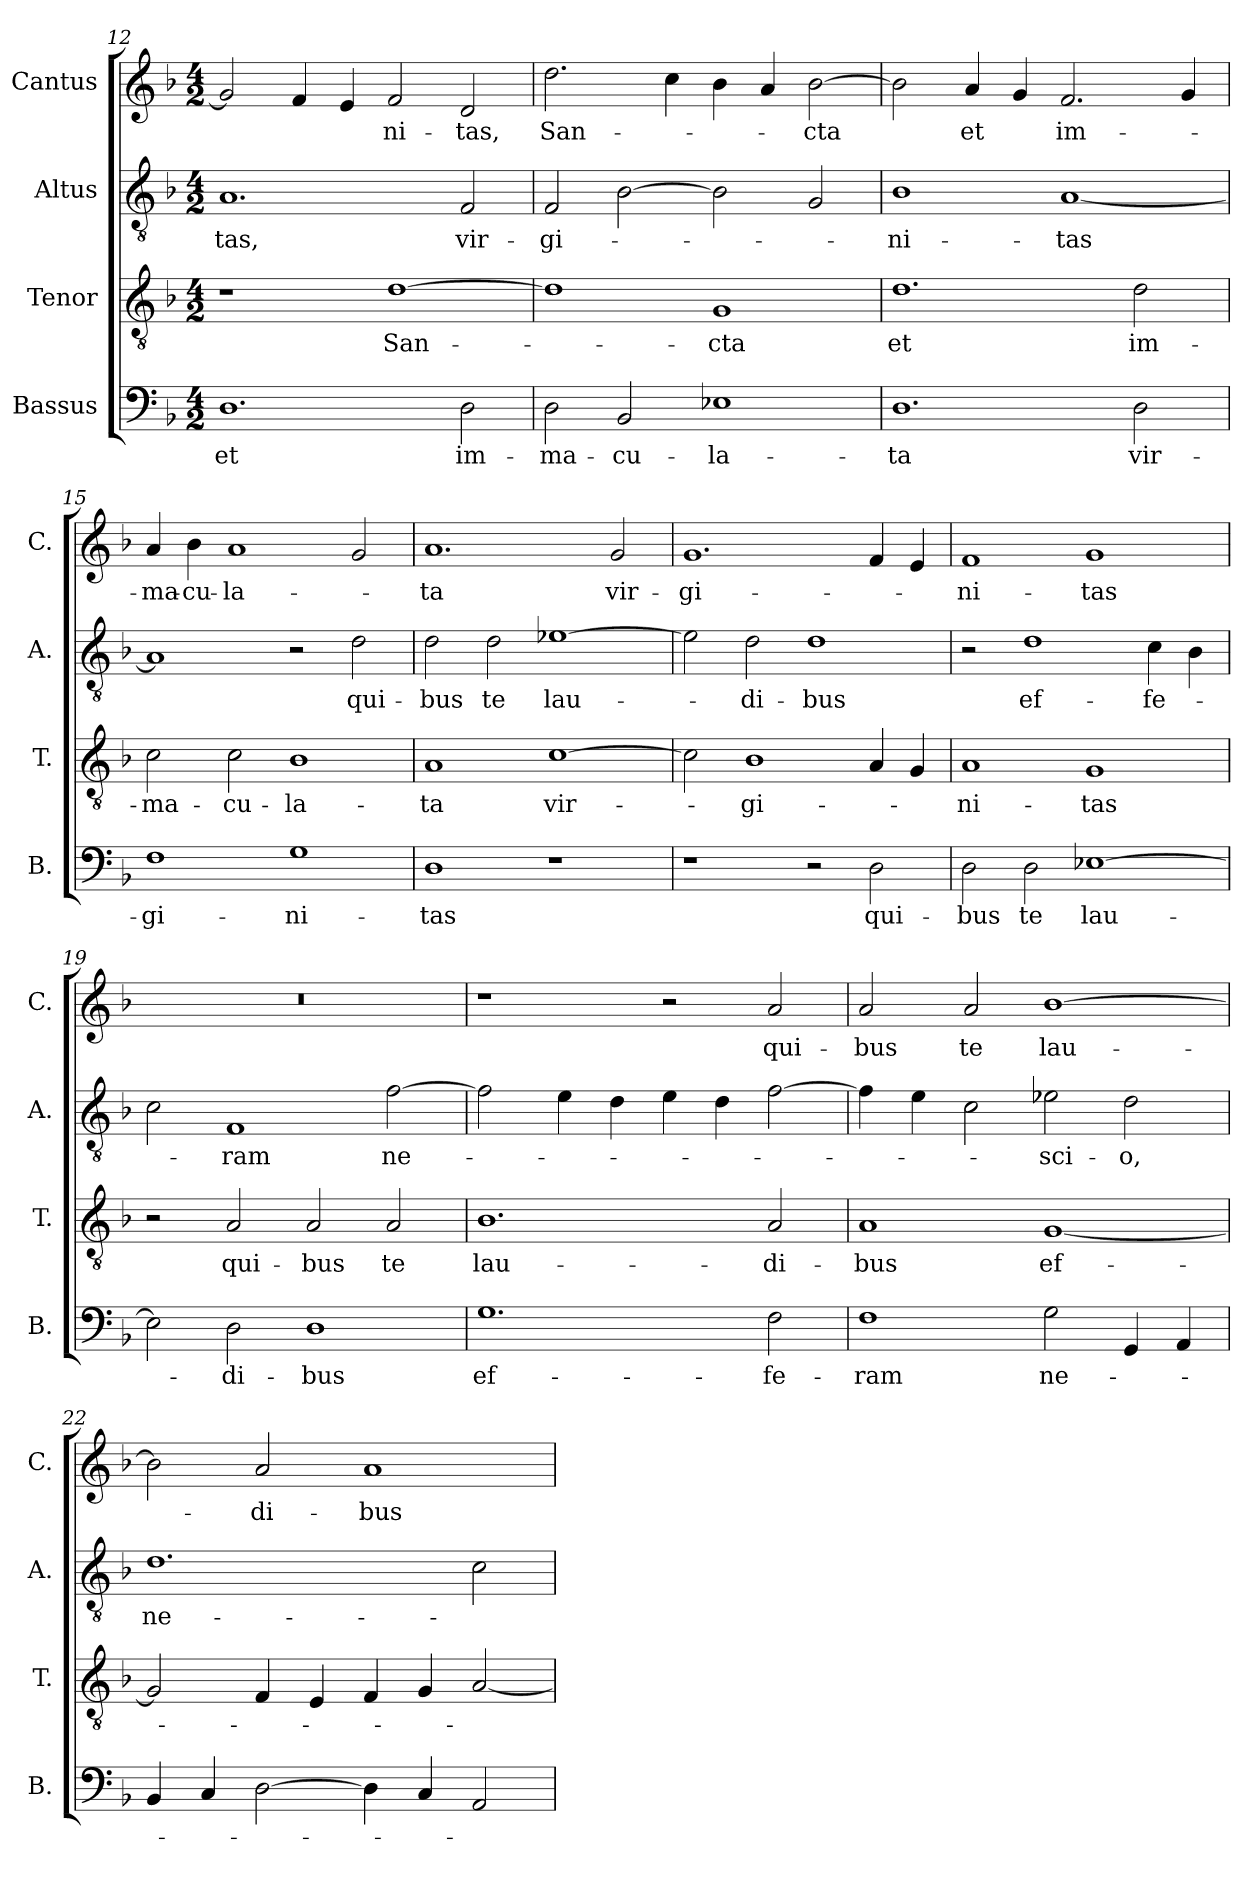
**kern	**text	**kern	**text	**kern	**text	**kern	**text
*part4	*part4	*part3	*part3	*part2	*part2	*part1	*part1
*staff4	*staff4	*staff3	*staff3	*staff2	*staff2	*staff1	*staff1
*I"Bassus	*	*I"Tenor	*	*I"Altus	*	*I"Cantus	*
*I'B.	*	*I'T.	*	*I'A.	*	*I'C.	*
*clefF4	*	*clefGv2	*	*clefGv2	*	*clefG2	*
*k[b-]	*	*k[b-]	*	*k[b-]	*	*k[b-]	*
*M4/2	*	*M4/2	*	*M4/2	*	*M4/2	*
=12	=12	=12	=12	=12	=12	=12	=12
1.D	et	1r	.	1.A	-tas,	2g/]	.
.	.	.	.	.	.	4f/	.
.	.	.	.	.	.	4e/	.
.	.	[1d	San-	.	.	2f/	-ni-
2D\	im-	.	.	2F/	vir-	2d/	-tas,
=13	=13	=13	=13	=13	=13	=13	=13
2D\	-ma-	1d]	.	2F/	-gi-	2.dd\	San-
2BB-/	-cu-	.	.	[2B-\	.	.	.
.	.	.	.	.	.	4cc\	.
1E-X	-la-	1G	-cta	2B-\]	.	4b-\	.
.	.	.	.	.	.	4a/	.
.	.	.	.	2G/	.	[2b-\	-cta
=14	=14	=14	=14	=14	=14	=14	=14
1.D	-ta	1.d	et	1B-	-ni-	2b-\]	.
.	.	.	.	.	.	4a/	et
.	.	.	.	.	.	4g/	.
.	.	.	.	[1A	-tas	2.f/	im-
2D\	vir-	2d\	im-	.	.	.	.
.	.	.	.	.	.	4g/	.
=15	=15	=15	=15	=15	=15	=15	=15
1F	-gi-	2c\	-ma-	1A]	.	4a/	-ma-
.	.	.	.	.	.	4b-\	-cu-
.	.	2c\	-cu-	.	.	1a	-la-
1G	-ni-	1B-	-la-	2r	.	.	.
.	.	.	.	2d\	qui-	2g/	.
!!LO:PB:g=z
=16	=16	=16	=16	=16	=16	=16	=16
1D	-tas	1A	-ta	2d\	-bus	1.a	-ta
.	.	.	.	2d\	te	.	.
1r	.	[1c	vir-	[1e-X	lau-	.	.
.	.	.	.	.	.	2g/	vir-
=17	=17	=17	=17	=17	=17	=17	=17
1r	.	2c\]	.	2e-\]	.	1.g	-gi-
.	.	1B-	-gi-	2d\	-di-	.	.
2r	.	.	.	1d	-bus	.	.
2D\	qui-	4A/	.	.	.	4f/	.
.	.	4G/	.	.	.	4e/	.
=18	=18	=18	=18	=18	=18	=18	=18
2D\	-bus	1A	-ni-	2r	.	1f	-ni-
2D\	te	.	.	1d	ef-	.	.
[1E-X	lau-	1G	-tas	.	.	1g	-tas
.	.	.	.	4c\	-fe-	.	.
.	.	.	.	4B-\	.	.	.
=19	=19	=19	=19	=19	=19	=19	=19
2E-\]	.	2r	.	2c\	.	0r	.
2D\	-di-	2A/	qui-	1F	-ram	.	.
1D	-bus	2A/	-bus	.	.	.	.
.	.	2A/	te	[2f\	ne-	.	.
=20	=20	=20	=20	=20	=20	=20	=20
1.G	ef-	1.B-	lau-	2f\]	.	1r	.
.	.	.	.	4e\	.	.	.
.	.	.	.	4d\	.	.	.
.	.	.	.	4e\	.	2r	.
.	.	.	.	4d\	.	.	.
2F\	-fe-	2A/	-di-	[2f\	.	2a/	qui-
!!LO:LB:g=z
=21	=21	=21	=21	=21	=21	=21	=21
1F	-ram	1A	-bus	4f\]	.	2a/	-bus
.	.	.	.	4e\	.	.	.
.	.	.	.	2c\	.	2a/	te
2G\	ne-	[1G	ef-	2e-X\	-sci-	[1b-	lau-
4GG/	.	.	.	2d\	-o,	.	.
4AA/	.	.	.	.	.	.	.
=22	=22	=22	=22	=22	=22	=22	=22
4BB-/	.	2G/]	.	1.d	ne-	2b-\]	.
4C/	.	.	.	.	.	.	.
[2D\	.	4F/	.	.	.	2a/	-di-
.	.	4E/	.	.	.	.	.
4D\]	.	4F/	.	.	.	1a	-bus
4C/	.	4G/	.	.	.	.	.
2AA/	.	[2A/	.	2c\	.	.	.
=	=	=	=	=	=	=	=
*-	*-	*-	*-	*-	*-	*-	*-
